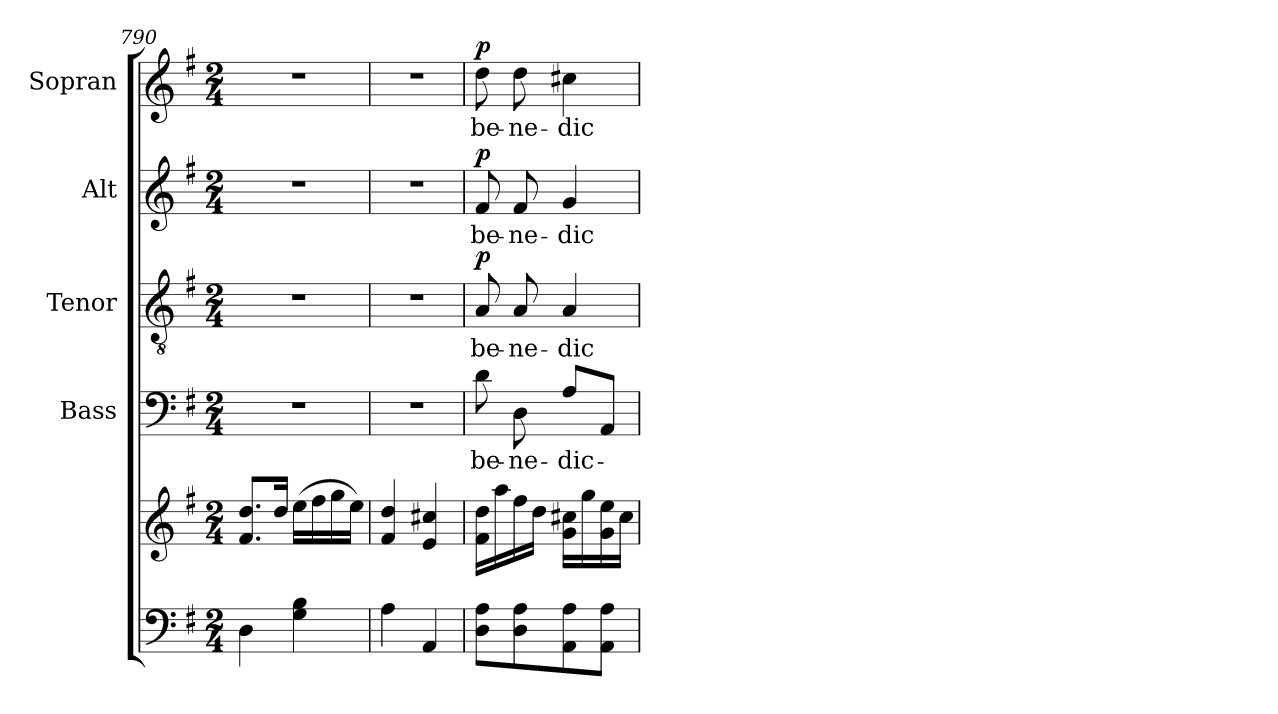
**kern	**kern	**kern	**text	**kern	**text	**dynam	**kern	**text	**dynam	**kern	**text	**dynam
*part5	*part5	*part4	*part4	*part3	*part3	*part3	*part2	*part2	*part2	*part1	*part1	*part1
*staff6	*staff5	*staff4	*staff4	*staff3	*staff3	*staff3	*staff2	*staff2	*staff2	*staff1	*staff1	*staff1
*	*	*I"Bass	*	*I"Tenor	*	*	*I"Alt	*	*	*I"Sopran	*	*
*	*	*I'B.	*	*I'T.	*	*	*I'A.	*	*	*I'S.	*	*
!!LO:PB:g=z
*clefF4	*clefG2	*clefF4	*	*clefGv2	*	*	*clefG2	*	*	*clefG2	*	*
*k[f#]	*k[f#]	*k[f#]	*	*k[f#]	*	*	*k[f#]	*	*	*k[f#]	*	*
*G:	*G:	*G:	*	*G:	*	*	*G:	*	*	*G:	*	*
*M2/4	*M2/4	*M2/4	*	*M2/4	*	*	*M2/4	*	*	*M2/4	*	*
=790	=790	=790	=790	=790	=790	=790	=790	=790	=790	=790	=790	=790
4D\	8.f#/ 8.dd/L	2r	.	2r	.	.	2r	.	.	2r	.	.
.	16dd/Jk	.	.	.	.	.	.	.	.	.	.	.
4G\ 4B\	(>16ee\LL	.	.	.	.	.	.	.	.	.	.	.
.	16ff#\	.	.	.	.	.	.	.	.	.	.	.
.	16gg\	.	.	.	.	.	.	.	.	.	.	.
.	16ee\JJ)	.	.	.	.	.	.	.	.	.	.	.
=791	=791	=791	=791	=791	=791	=791	=791	=791	=791	=791	=791	=791
4A\	4f#/ 4dd/	2r	.	2r	.	.	2r	.	.	2r	.	.
4AA/	4e/ 4cc#X/	.	.	.	.	.	.	.	.	.	.	.
=792	=792	=792	=792	=792	=792	=792	=792	=792	=792	=792	=792	=792
!	!	!	!LO:LY:b	!	!LO:LY:b	!LO:DY:a	!	!LO:LY:b	!LO:DY:a	!	!LO:LY:b	!LO:DY:a
8D\ 8A\L	16f#\ 16dd\LL	8d\	be-	8A/	be-	p	8f#/	be-	p	8dd\	be-	p
.	16aa\	.	.	.	.	.	.	.	.	.	.	.
!	!	!	!LO:LY:b	!	!LO:LY:b	!	!	!LO:LY:b	!	!	!LO:LY:b	!
8D\ 8A\	16ff#\	8D\	-ne-	8A/	-ne-	.	8f#/	-ne-	.	8dd\	-ne-	.
.	16dd\JJ	.	.	.	.	.	.	.	.	.	.	.
!	!	!	!LO:LY:b	!	!LO:LY:b	!	!	!LO:LY:b	!	!	!LO:LY:b	!
8AA\ 8A\	16g\ 16cc#X\LL	8A/L	-dic-	4A/	-dic-	.	4g/	-dic-	.	4cc#X\	-dic-	.
.	16gg\	.	.	.	.	.	.	.	.	.	.	.
8AA\ 8A\J	16g\ 16ee\	8AA/J	.	.	.	.	.	.	.	.	.	.
.	16cc#\JJ	.	.	.	.	.	.	.	.	.	.	.
=	=	=	=	=	=	=	=	=	=	=	=	=
*-	*-	*-	*-	*-	*-	*-	*-	*-	*-	*-	*-	*-
